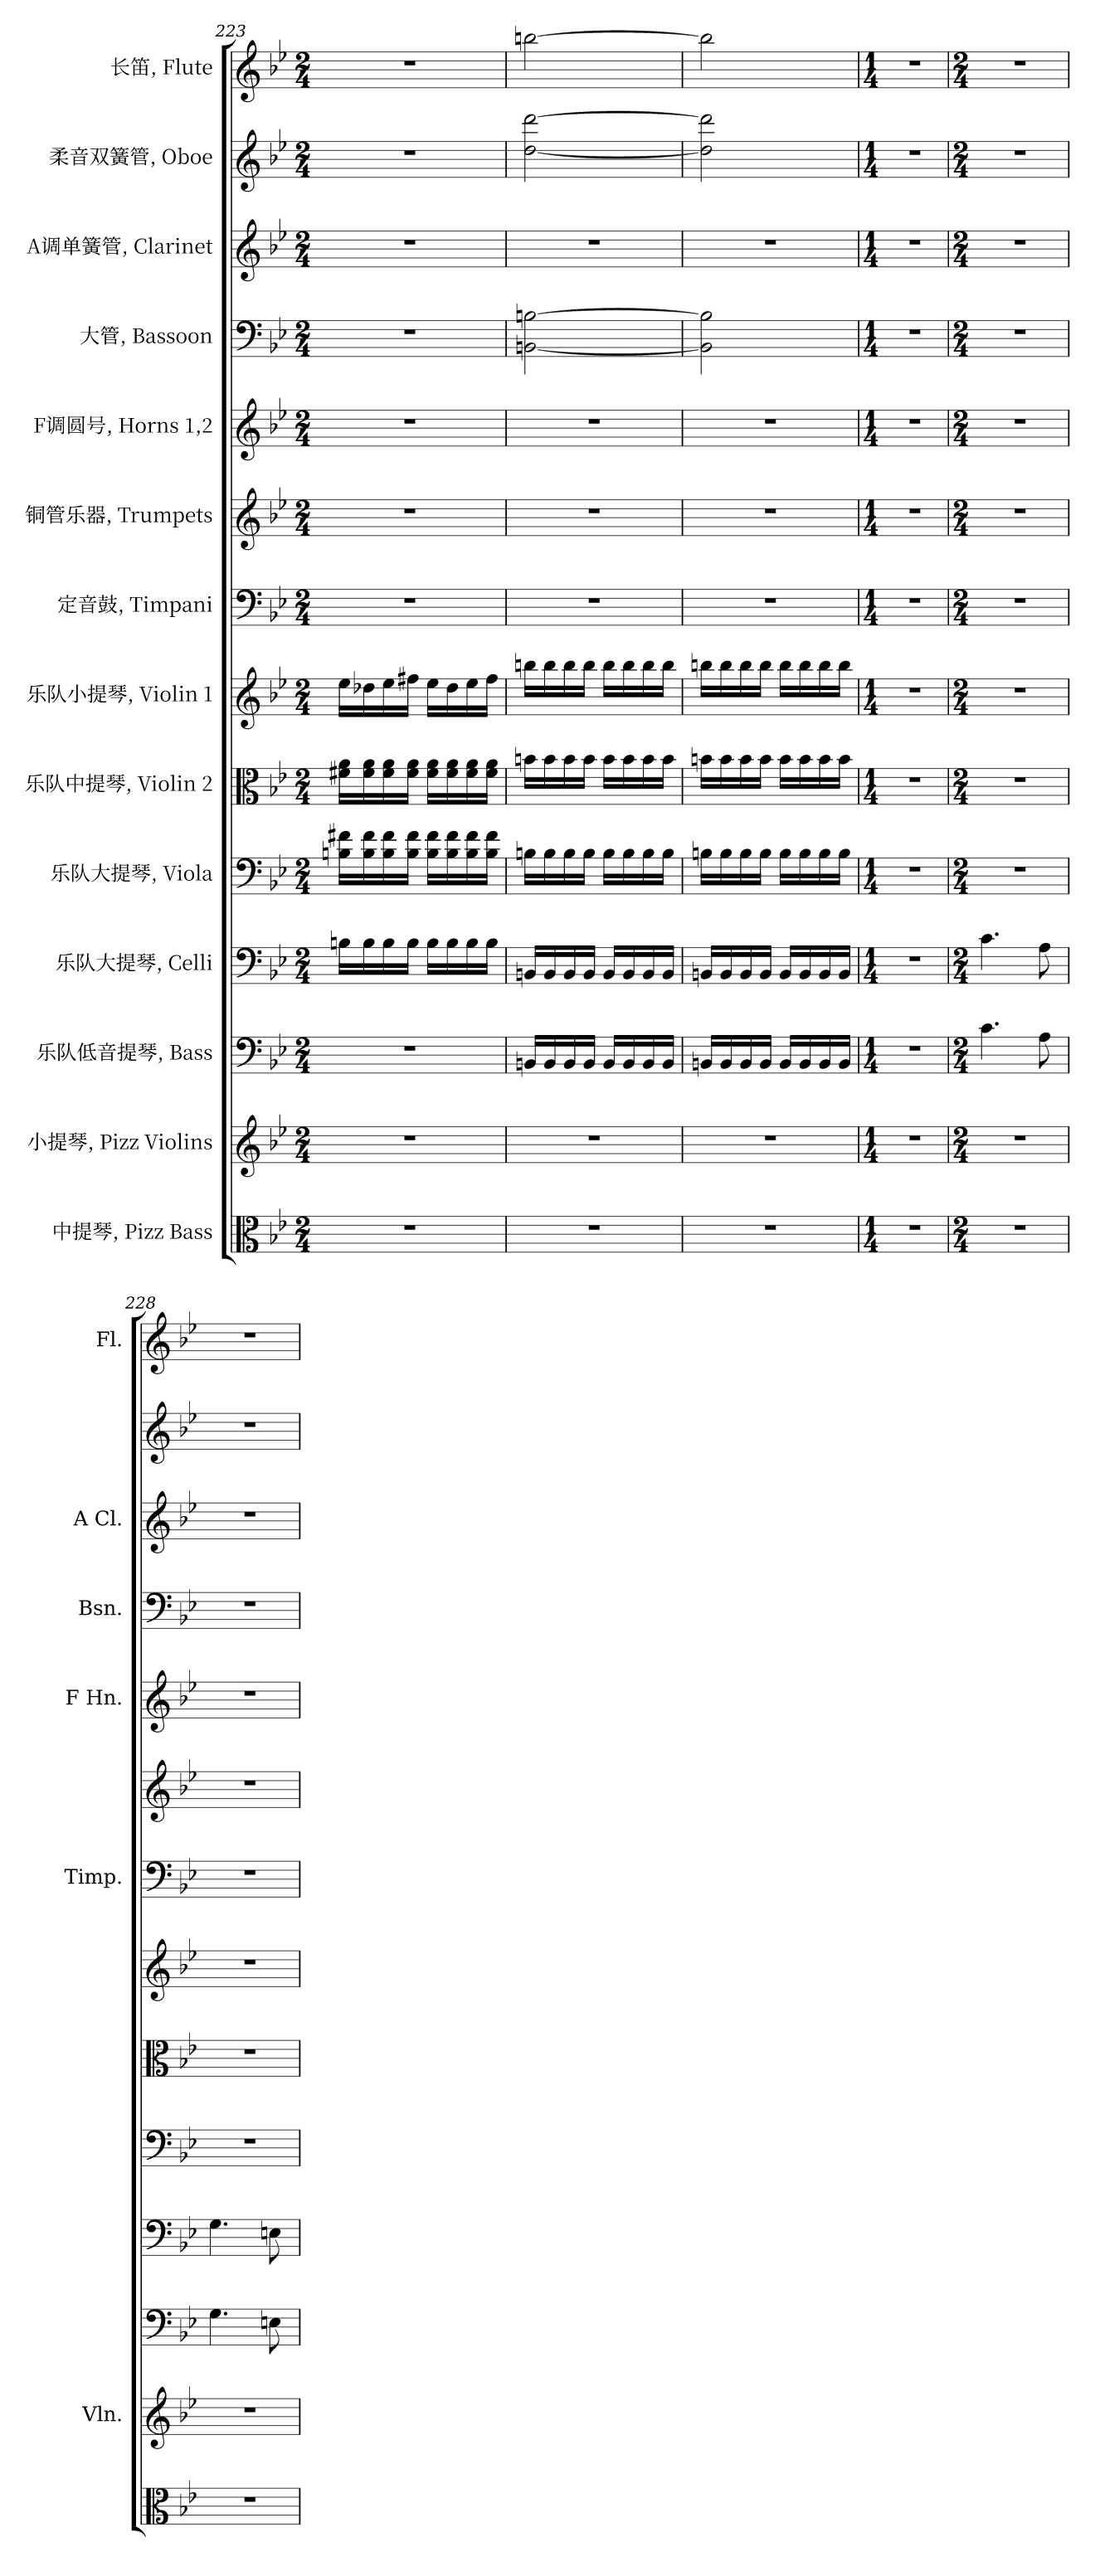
**kern	**kern	**kern	**kern	**kern	**kern	**kern	**kern	**kern	**kern	**kern	**kern	**kern	**kern
*part14	*part13	*part12	*part11	*part10	*part9	*part8	*part7	*part6	*part5	*part4	*part3	*part2	*part1
*staff14	*staff13	*staff12	*staff11	*staff10	*staff9	*staff8	*staff7	*staff6	*staff5	*staff4	*staff3	*staff2	*staff1
*I"中提琴, Pizz Bass	*I"小提琴, Pizz Violins	*I"乐队低音提琴, Bass	*I"乐队大提琴, Celli	*I"乐队大提琴, Viola	*I"乐队中提琴, Violin 2	*I"乐队小提琴, Violin 1	*I"定音鼓, Timpani	*I"铜管乐器, Trumpets	*I"F调圆号, Horns 1,2	*I"大管, Bassoon	*I"A调单簧管, Clarinet	*I"柔音双簧管, Oboe	*I"长笛, Flute
*	*I'Vln.	*	*	*	*	*	*I'Timp.	*	*I'F Hn.	*I'Bsn.	*I'A Cl.	*	*I'Fl.
*clefC3	*clefG2	*clefF4	*clefF4	*clefF4	*clefC3	*clefG2	*clefF4	*clefG2	*clefG2	*clefF4	*clefG2	*clefG2	*clefG2
*	*	*ITrd7c12	*	*	*	*	*	*	*ITrd4c7	*	*ITrd2c3	*ITrd2c3	*
*k[b-e-]	*k[b-e-]	*k[b-e-]	*k[b-e-]	*k[b-e-]	*k[b-e-]	*k[b-e-]	*k[b-e-]	*k[b-e-]	*k[b-e-a-]	*k[b-e-]	*k[f#]	*k[f#]	*k[b-e-]
*M2/4	*M2/4	*M2/4	*M2/4	*M2/4	*M2/4	*M2/4	*M2/4	*M2/4	*M2/4	*M2/4	*M2/4	*M2/4	*M2/4
=223	=223	=223	=223	=223	=223	=223	=223	=223	=223	=223	=223	=223	=223
2r	2r	2r	16Bn\LL	16Bn\ 16f#X\LL	16f#X\ 16a\LL	16ee-\LL	2r	2r	2r	2r	2r	2r	2r
.	.	.	16B\	16B\ 16f#\	16f#\ 16a\	16dd-X\	.	.	.	.	.	.	.
.	.	.	16B\	16B\ 16f#\	16f#\ 16a\	16ee-\	.	.	.	.	.	.	.
.	.	.	16B\JJ	16B\ 16f#\JJ	16f#\ 16a\JJ	16ff#X\JJ	.	.	.	.	.	.	.
.	.	.	16B\LL	16B\ 16f#\LL	16f#\ 16a\LL	16ee-\LL	.	.	.	.	.	.	.
.	.	.	16B\	16B\ 16f#\	16f#\ 16a\	16dd-\	.	.	.	.	.	.	.
.	.	.	16B\	16B\ 16f#\	16f#\ 16a\	16ee-\	.	.	.	.	.	.	.
.	.	.	16B\JJ	16B\ 16f#\JJ	16f#\ 16a\JJ	16ff#\JJ	.	.	.	.	.	.	.
=224	=224	=224	=224	=224	=224	=224	=224	=224	=224	=224	=224	=224	=224
2r	2r	16BBBn/LL	16BBn/LL	16Bn\LL	16bn\LL	16bbn\LL	2r	2r	2r	[2BBn\ [2Bn\	2r	[2b\ [2bb\	[2bbn\
.	.	16BBB/	16BB/	16B\	16b\	16bb\	.	.	.	.	.	.	.
.	.	16BBB/	16BB/	16B\	16b\	16bb\	.	.	.	.	.	.	.
.	.	16BBB/JJ	16BB/JJ	16B\JJ	16b\JJ	16bb\JJ	.	.	.	.	.	.	.
.	.	16BBB/LL	16BB/LL	16B\LL	16b\LL	16bb\LL	.	.	.	.	.	.	.
.	.	16BBB/	16BB/	16B\	16b\	16bb\	.	.	.	.	.	.	.
.	.	16BBB/	16BB/	16B\	16b\	16bb\	.	.	.	.	.	.	.
.	.	16BBB/JJ	16BB/JJ	16B\JJ	16b\JJ	16bb\JJ	.	.	.	.	.	.	.
!!LO:PB:g=z
=225	=225	=225	=225	=225	=225	=225	=225	=225	=225	=225	=225	=225	=225
2r	2r	16BBBn/LL	16BBn/LL	16Bn\LL	16bn\LL	16bbn\LL	2r	2r	2r	2BB\] 2B\]	2r	2b\] 2bb\]	2bb\]
.	.	16BBB/	16BB/	16B\	16b\	16bb\	.	.	.	.	.	.	.
.	.	16BBB/	16BB/	16B\	16b\	16bb\	.	.	.	.	.	.	.
.	.	16BBB/JJ	16BB/JJ	16B\JJ	16b\JJ	16bb\JJ	.	.	.	.	.	.	.
.	.	16BBB/LL	16BB/LL	16B\LL	16b\LL	16bb\LL	.	.	.	.	.	.	.
.	.	16BBB/	16BB/	16B\	16b\	16bb\	.	.	.	.	.	.	.
.	.	16BBB/	16BB/	16B\	16b\	16bb\	.	.	.	.	.	.	.
.	.	16BBB/JJ	16BB/JJ	16B\JJ	16b\JJ	16bb\JJ	.	.	.	.	.	.	.
=226	=226	=226	=226	=226	=226	=226	=226	=226	=226	=226	=226	=226	=226
*M1/4	*M1/4	*M1/4	*M1/4	*M1/4	*M1/4	*M1/4	*M1/4	*M1/4	*M1/4	*M1/4	*M1/4	*M1/4	*M1/4
*	*	*	*	*	*	*	*	*	*	*	*	*	*MM175
4r	4r	4r	4r	4r	4r	4r	4r	4r	4r	4r	4r	4r	4r
=227	=227	=227	=227	=227	=227	=227	=227	=227	=227	=227	=227	=227	=227
*M2/4	*M2/4	*M2/4	*M2/4	*M2/4	*M2/4	*M2/4	*M2/4	*M2/4	*M2/4	*M2/4	*M2/4	*M2/4	*M2/4
*	*	*	*	*	*	*	*	*	*	*	*	*	*MM132
2r	2r	4.C\	4.c\	2r	2r	2r	2r	2r	2r	2r	2r	2r	2r
.	.	8AA\	8A\	.	.	.	.	.	.	.	.	.	.
=228	=228	=228	=228	=228	=228	=228	=228	=228	=228	=228	=228	=228	=228
*	*	*	*	*	*	*	*	*	*	*	*	*	*MM138
2r	2r	4.GG\	4.G\	2r	2r	2r	2r	2r	2r	2r	2r	2r	2r
.	.	8EEn\	8En\	.	.	.	.	.	.	.	.	.	.
=	=	=	=	=	=	=	=	=	=	=	=	=	=
*-	*-	*-	*-	*-	*-	*-	*-	*-	*-	*-	*-	*-	*-
